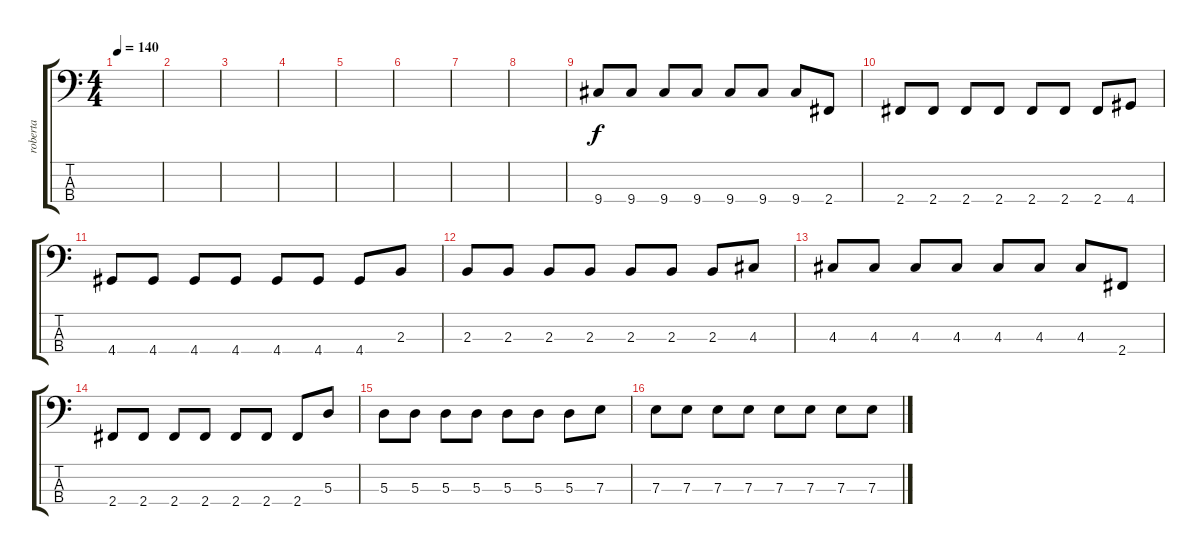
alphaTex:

\track ("roberta" "roberta") {instrument electricbasspick}
\staff {score tabs}
\tuning (G2 D2 A1 E1) {hide}
\ts (4 4)
\tempo 140
\clef f4
\ks c
|
|
|
|
|
|
|
|
9.4.8 9.4.8 9.4.8 9.4.8 9.4.8 9.4.8 9.4.8 2.4.8 |
2.4.8 2.4.8 2.4.8 2.4.8 2.4.8 2.4.8 2.4.8 4.4.8 |
4.4.8 4.4.8 4.4.8 4.4.8 4.4.8 4.4.8 4.4.8 2.3.8 |
2.3.8 2.3.8 2.3.8 2.3.8 2.3.8 2.3.8 2.3.8 4.3.8 |
4.3.8 4.3.8 4.3.8 4.3.8 4.3.8 4.3.8 4.3.8 2.4.8 |
2.4.8 2.4.8 2.4.8 2.4.8 2.4.8 2.4.8 2.4.8 5.3.8 |
5.3.8 5.3.8 5.3.8 5.3.8 5.3.8 5.3.8 5.3.8 7.3.8 |
7.3.8 7.3.8 7.3.8 7.3.8 7.3.8 7.3.8 7.3.8 7.3.8
